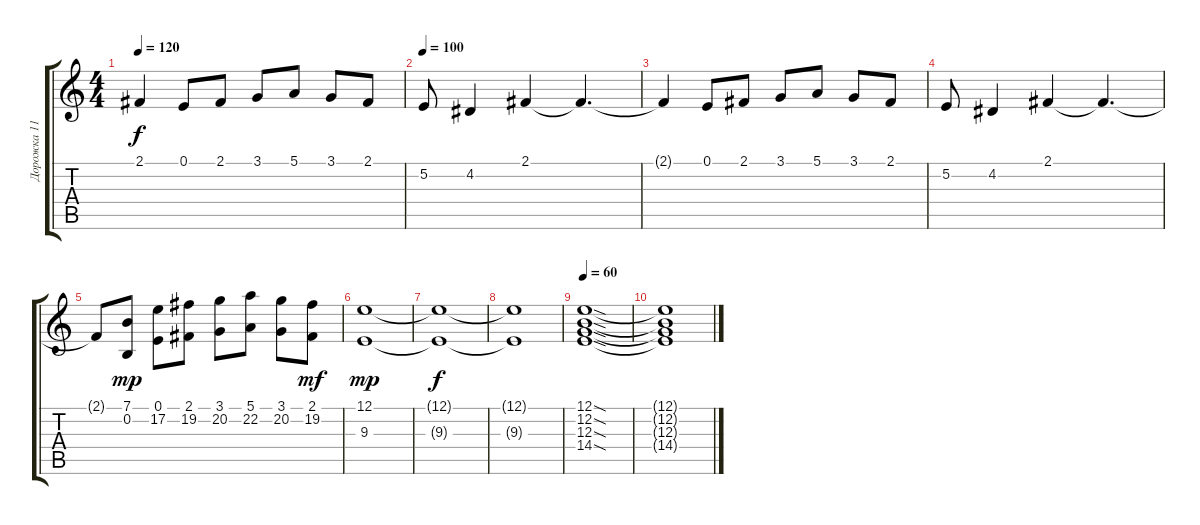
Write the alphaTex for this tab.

\track ("Дорожка 11" "Дорожка 11") {instrument pizzicatostrings}
\staff {score tabs}
\tuning (E4 B3 G3 D3 A2 E2) {hide}
\ts (4 4)
\tempo 120
\clef g2
\ks c
2.1{t}.4{dy f} 0.1.8 2.1.8 3.1.8 5.1.8 3.1.8 2.1.8 |
\tempo 100
5.2.8 4.2.4 2.1.4 2.1{t}.4{d} |
2.1{t}.4 0.1.8 2.1.8 3.1.8 5.1.8 3.1.8 2.1.8 |
5.2.8 4.2.4 2.1.4 2.1{t}.4{d} |
2.1{t}.8 (7.1 0.2).8{dy mp instrument stringensemble1} (0.1 17.2).8 (2.1 19.2).8 (3.1 20.2).8 (5.1 22.2).8 (3.1 20.2).8 (2.1 19.2).8{dy mf} |
(12.1 9.3).1{dy mp} |
(12.1{t} 9.3{t}).1{dy f} |
(12.1{t} 9.3{t}).1 |
\tempo 60
(12.1{sod} 12.2{sod} 12.3{sod} 14.4{sod}).1 |
(12.1{t} 12.2{t} 12.3{t} 14.4{t}).1
